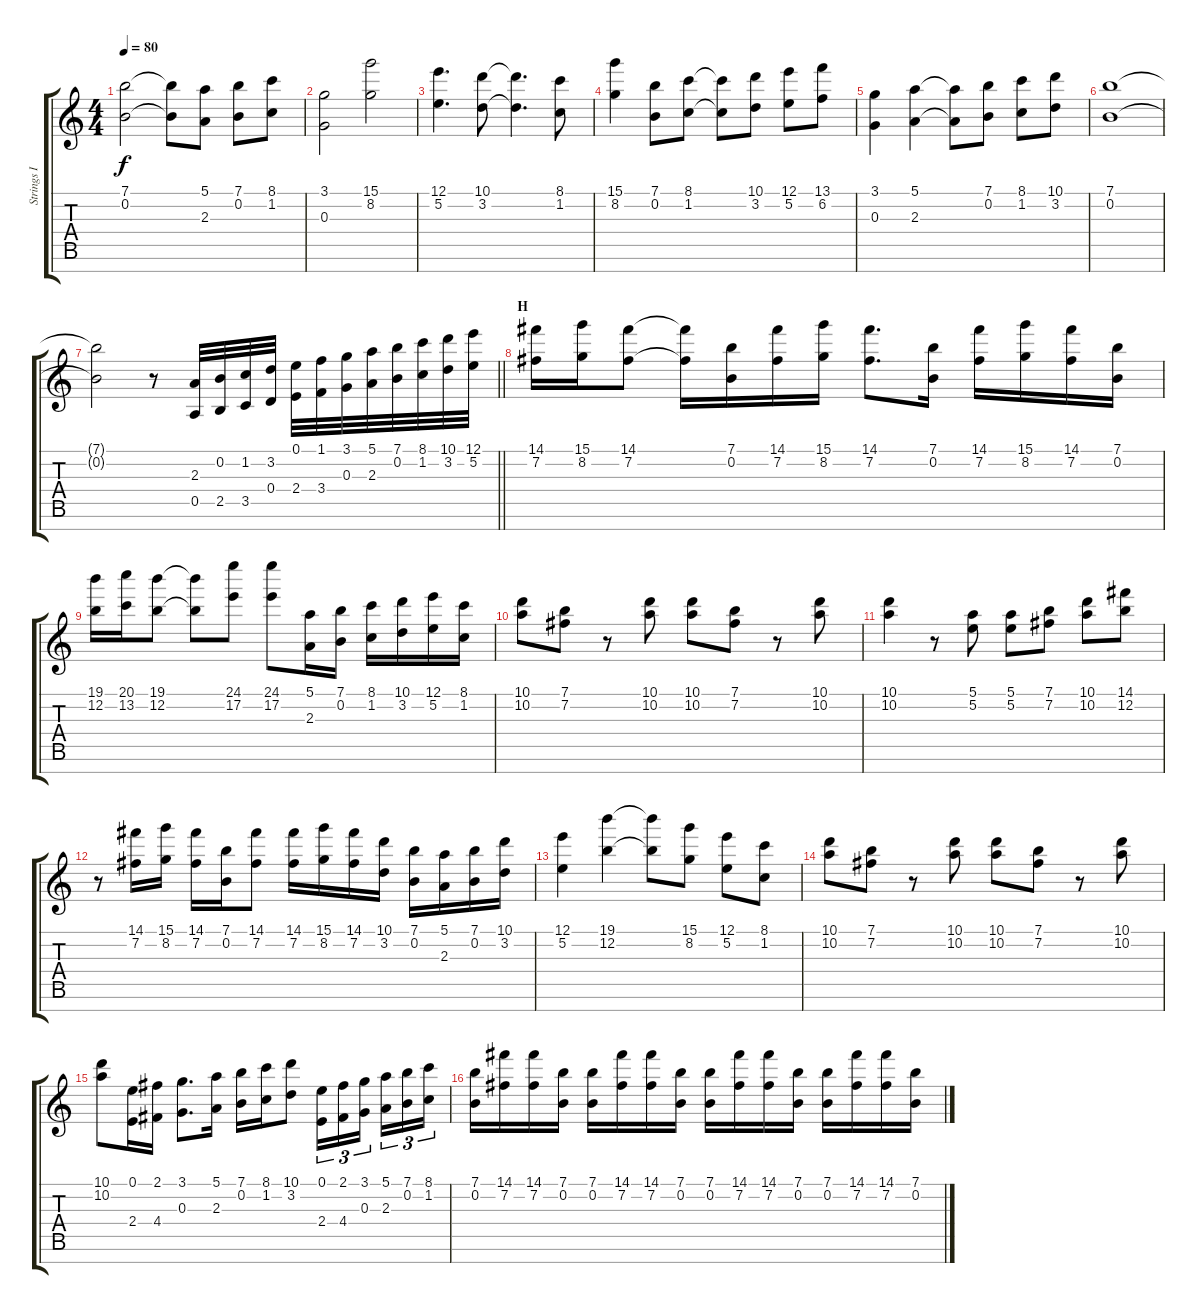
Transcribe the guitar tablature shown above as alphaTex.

\track ("Strings I" "Strings I") {instrument stringensemble1}
\staff {score tabs}
\tuning (E5 B4 G4 D4 A3 E3 B2) {hide}
\ts (4 4)
\tempo 80
\clef g2
\ks c
(7.1 0.2).2{dy f} (7.1{t} 0.2{t}).8 (5.1 2.3).8 (7.1 0.2).8 (8.1 1.2).8 |
(3.1 0.3).2 (15.1 8.2).2 |
(12.1 5.2).4{d} (10.1 3.2).8 (10.1{t} 3.2{t}).4{d} (8.1 1.2).8 |
(15.1 8.2).4 (7.1 0.2).8 (8.1 1.2).8 (8.1{t} 1.2{t}).8 (10.1 3.2).8 (12.1 5.2).8 (13.1 6.2).8 |
(3.1 0.3).4 (5.1 2.3).4 (5.1{t} 2.3{t}).8 (7.1 0.2).8 (8.1 1.2).8 (10.1 3.2).8 |
(7.1 0.2).1 |
\barLineRight lightlight
(7.1{t} 0.2{t}).2 r.8 (2.3 0.5).32 (0.2 2.5).32 (1.2 3.5).32 (3.2 0.4).32 (0.1 2.4).32 (1.1 3.4).32 (3.1 0.3).32 (5.1 2.3).32 (7.1 0.2).32 (8.1 1.2).32 (10.1 3.2).32 (12.1 5.2).32 |
\section ("" "H")
(14.1 7.2).16 (15.1 8.2).16 (14.1 7.2).8 (14.1{t} 7.2{t}).16 (7.1 0.2).16 (14.1 7.2).16 (15.1 8.2).16 (14.1 7.2).8{d} (7.1 0.2).16 (14.1 7.2).16 (15.1 8.2).16 (14.1 7.2).16 (7.1 0.2).16 |
(19.1 12.2).16 (20.1 13.2).16 (19.1 12.2).8 (19.1{t} 12.2{t}).8 (24.1 17.2).8 (24.1 17.2).8 (5.1 2.3).16 (7.1 0.2).16 (8.1 1.2).16 (10.1 3.2).16 (12.1 5.2).16 (8.1 1.2).16 |
(10.1 10.2).8 (7.1 7.2).8 r.8 (10.1 10.2).8 (10.1 10.2).8 (7.1 7.2).8 r.8 (10.1 10.2).8 |
(10.1 10.2).4 r.8 (5.1 5.2).8 (5.1 5.2).8 (7.1 7.2).8 (10.1 10.2).8 (14.1 12.2).8 |
r.8 (14.1 7.2).16 (15.1 8.2).16 (14.1 7.2).16 (7.1 0.2).16 (14.1 7.2).8 (14.1 7.2).16 (15.1 8.2).16 (14.1 7.2).16 (10.1 3.2).16 (7.1 0.2).16 (5.1 2.3).16 (7.1 0.2).16 (10.1 3.2).16 |
(12.1 5.2).4 (19.1 12.2).4 (19.1{t} 12.2{t}).8 (15.1 8.2).8 (12.1 5.2).8 (8.1 1.2).8 |
(10.1 10.2).8 (7.1 7.2).8 r.8 (10.1 10.2).8 (10.1 10.2).8 (7.1 7.2).8 r.8 (10.1 10.2).8 |
(10.1 10.2).8 (0.1 2.4).16 (2.1 4.4).16 (3.1 0.3).8{d} (5.1 2.3).16 (7.1 0.2).16 (8.1 1.2).16 (10.1 3.2).8 (0.1 2.4).16{tu (3 2)} (2.1 4.4).16{tu (3 2)} (3.1 0.3).16{tu (3 2) beam splitsecondary} (5.1 2.3).16{tu (3 2)} (7.1 0.2).16{tu (3 2)} (8.1 1.2).16{tu (3 2)} |
(7.1 0.2).16 (14.1 7.2).16 (14.1 7.2).16 (7.1 0.2).16 (7.1 0.2).16 (14.1 7.2).16 (14.1 7.2).16 (7.1 0.2).16 (7.1 0.2).16 (14.1 7.2).16 (14.1 7.2).16 (7.1 0.2).16 (7.1 0.2).16 (14.1 7.2).16 (14.1 7.2).16 (7.1 0.2).16
